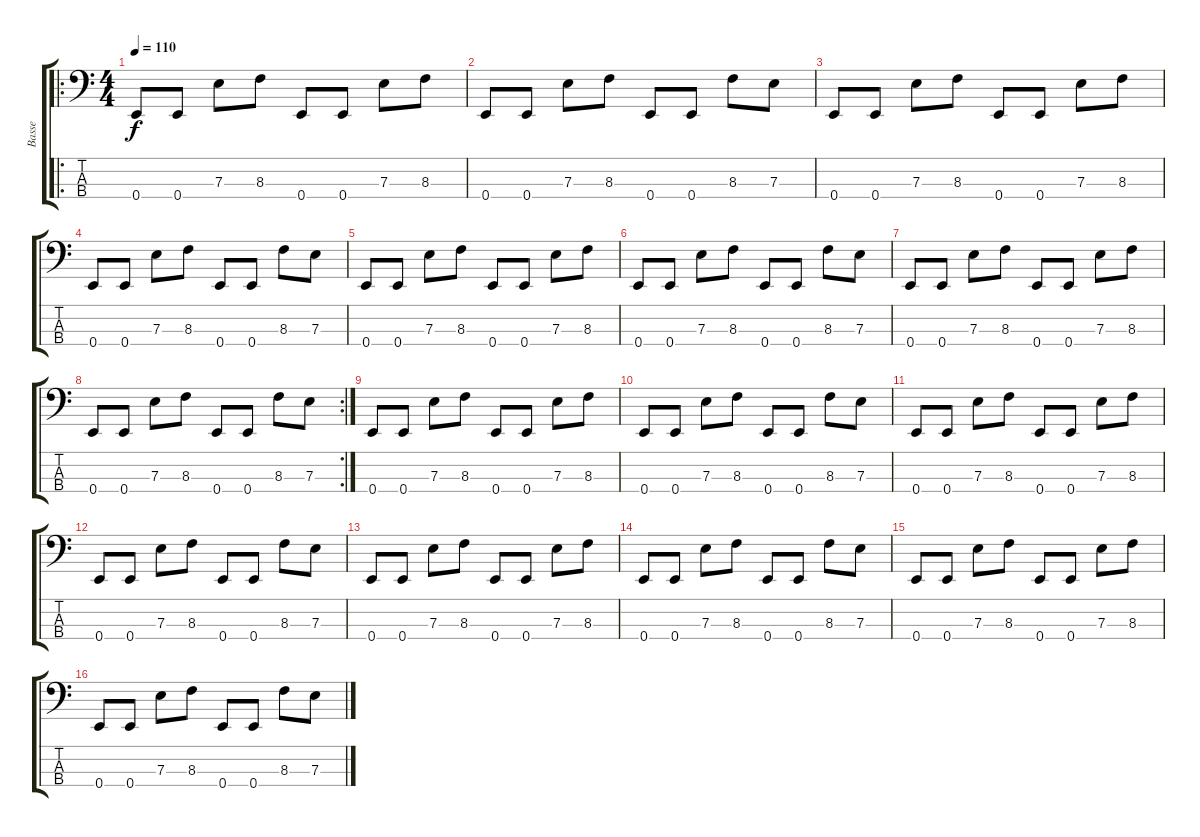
\track ("Basse" "Basse") {instrument electricbassfinger}
\staff {score tabs}
\tuning (G2 D2 A1 E1) {hide}
\ro
\ts (4 4)
\tempo 110
\clef f4
\ks c
0.4.8{dy f} 0.4.8 7.3.8 8.3.8 0.4.8 0.4.8 7.3.8 8.3.8 |
0.4.8 0.4.8 7.3.8 8.3.8 0.4.8 0.4.8 8.3.8 7.3.8 |
0.4.8 0.4.8 7.3.8 8.3.8 0.4.8 0.4.8 7.3.8 8.3.8 |
0.4.8 0.4.8 7.3.8 8.3.8 0.4.8 0.4.8 8.3.8 7.3.8 |
0.4.8 0.4.8 7.3.8 8.3.8 0.4.8 0.4.8 7.3.8 8.3.8 |
0.4.8 0.4.8 7.3.8 8.3.8 0.4.8 0.4.8 8.3.8 7.3.8 |
0.4.8 0.4.8 7.3.8 8.3.8 0.4.8 0.4.8 7.3.8 8.3.8 |
\rc 2
0.4.8 0.4.8 7.3.8 8.3.8 0.4.8 0.4.8 8.3.8 7.3.8 |
0.4.8 0.4.8 7.3.8 8.3.8 0.4.8 0.4.8 7.3.8 8.3.8 |
0.4.8 0.4.8 7.3.8 8.3.8 0.4.8 0.4.8 8.3.8 7.3.8 |
0.4.8 0.4.8 7.3.8 8.3.8 0.4.8 0.4.8 7.3.8 8.3.8 |
0.4.8 0.4.8 7.3.8 8.3.8 0.4.8 0.4.8 8.3.8 7.3.8 |
0.4.8 0.4.8 7.3.8 8.3.8 0.4.8 0.4.8 7.3.8 8.3.8 |
0.4.8 0.4.8 7.3.8 8.3.8 0.4.8 0.4.8 8.3.8 7.3.8 |
0.4.8 0.4.8 7.3.8 8.3.8 0.4.8 0.4.8 7.3.8 8.3.8 |
0.4.8 0.4.8 7.3.8 8.3.8 0.4.8 0.4.8 8.3.8 7.3.8
